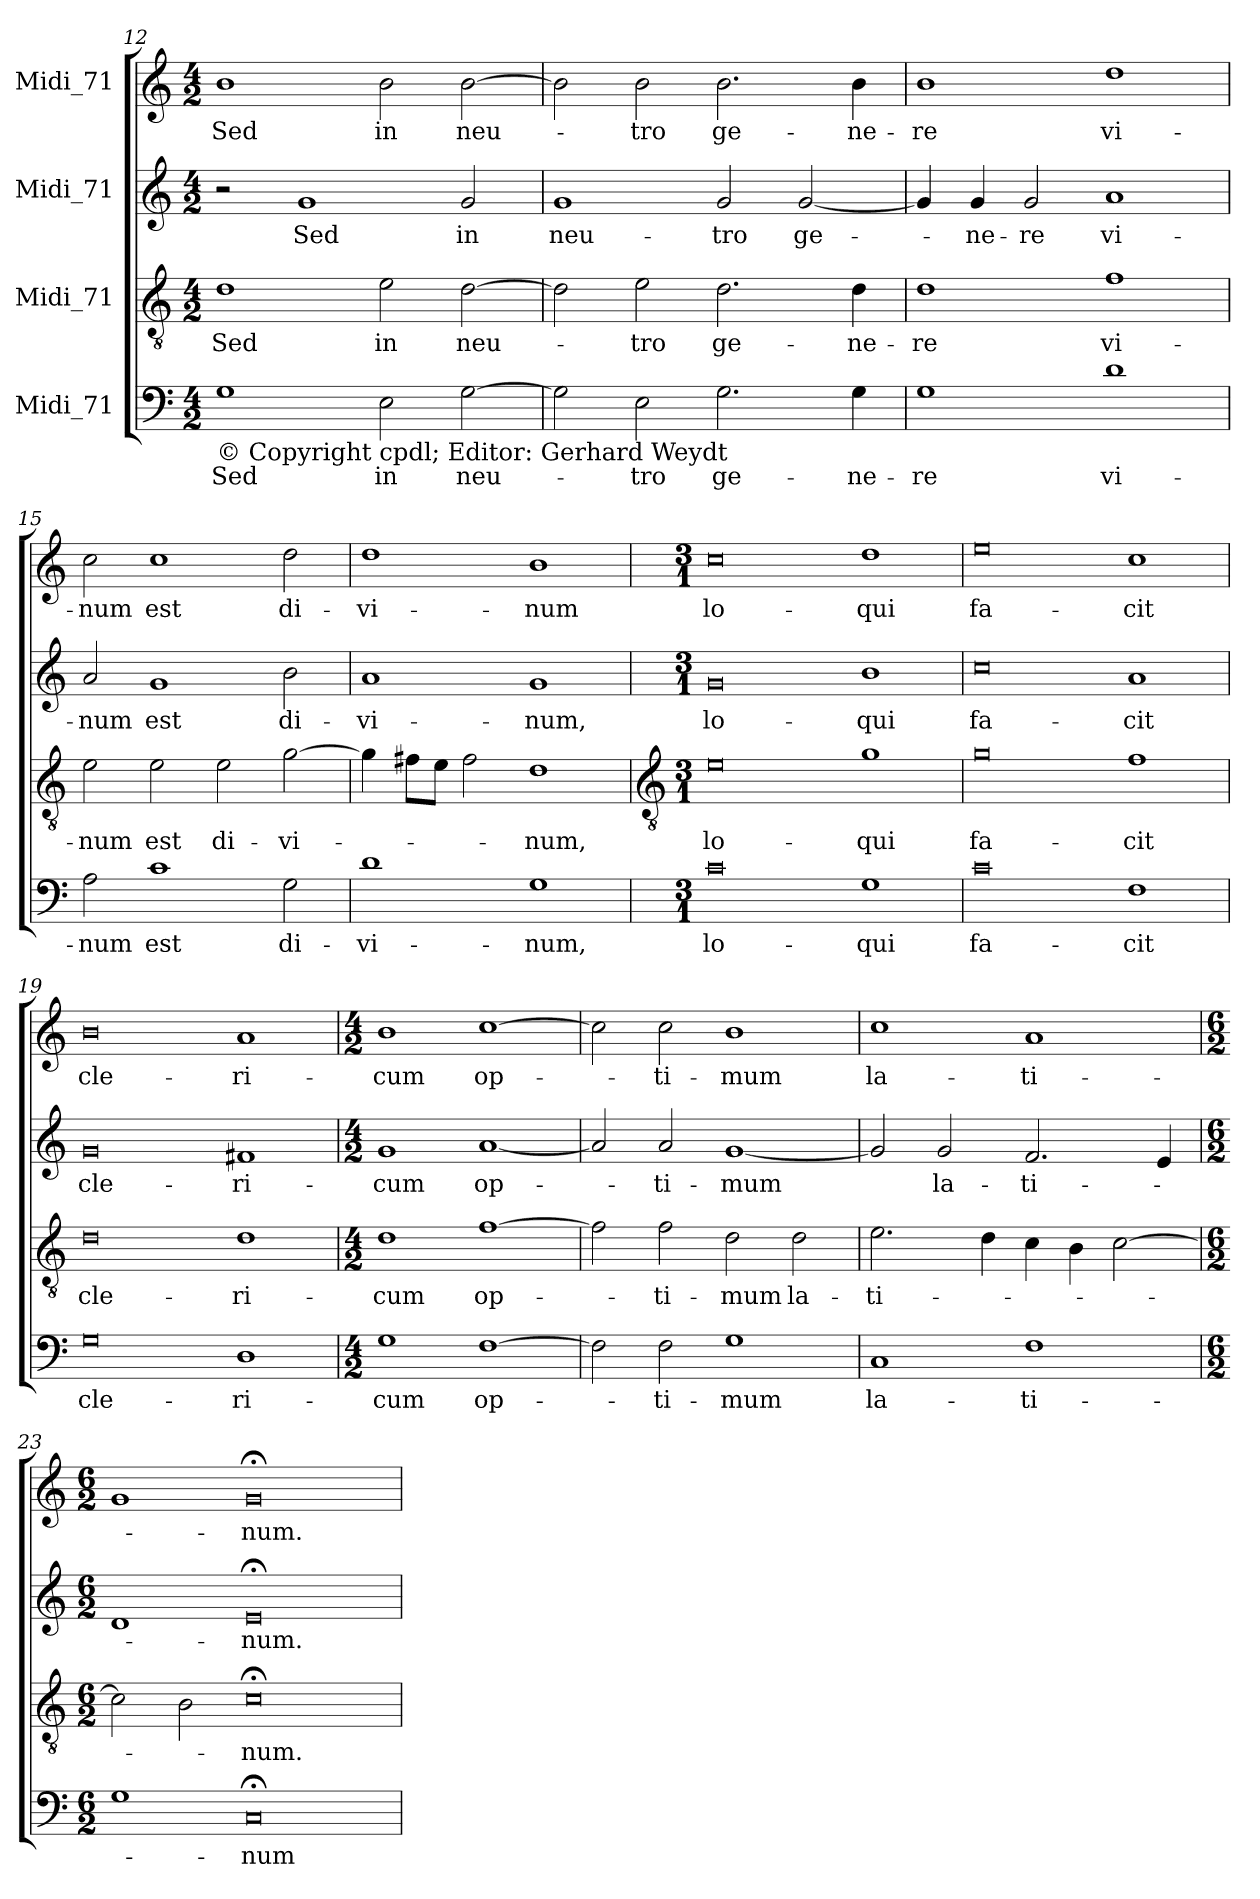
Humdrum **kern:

**kern	**text	**kern	**text	**kern	**text	**kern	**text
*part4	*part4	*part3	*part3	*part2	*part2	*part1	*part1
*staff4	*staff4	*staff3	*staff3	*staff2	*staff2	*staff1	*staff1
*I"Midi_71	*	*I"Midi_71	*	*I"Midi_71	*	*I"Midi_71	*
!!LO:LB:g=z
*clefF4	*	*clefGv2	*	*clefG2	*	*clefG2	*
*k[]	*	*k[]	*	*k[]	*	*k[]	*
*C:	*	*C:	*	*C:	*	*C:	*
*M4/2	*	*M4/2	*	*M4/2	*	*M4/2	*
=12	=12	=12	=12	=12	=12	=12	=12
!LO:TX:b:t=© Copyright cpdl; Editor&colon; Gerhard Weydt	!	!	!	!	!	!	!
!	!LO:LY:b	!	!LO:LY:b	!	!	!	!LO:LY:b
1G	Sed	1d	Sed	2r	.	1b	Sed
!	!	!	!	!	!LO:LY:b	!	!
.	.	.	.	1g	Sed	.	.
!	!LO:LY:b	!	!LO:LY:b	!	!	!	!LO:LY:b
2E	in	2e	in	.	.	2b	in
!	!LO:LY:b	!	!LO:LY:b	!	!LO:LY:b	!	!LO:LY:b
[2G	neu-	[2d	neu-	2g	in	[2b	neu-
=13	=13	=13	=13	=13	=13	=13	=13
!	!	!	!	!	!LO:LY:b	!	!
2G]	.	2d]	.	1g	neu-	2b]	.
!	!LO:LY:b	!	!LO:LY:b	!	!	!	!LO:LY:b
2E	-tro	2e	-tro	.	.	2b	-tro
!	!LO:LY:b	!	!LO:LY:b	!	!LO:LY:b	!	!LO:LY:b
2.G	ge-	2.d	ge-	2g	-tro	2.b	ge-
!	!	!	!	!	!LO:LY:b	!	!
.	.	.	.	[2g	ge-	.	.
!	!LO:LY:b	!	!LO:LY:b	!	!	!	!LO:LY:b
4G	-ne-	4d	-ne-	.	.	4b	-ne-
=14	=14	=14	=14	=14	=14	=14	=14
!	!LO:LY:b	!	!LO:LY:b	!	!	!	!LO:LY:b
1G	-re	1d	-re	4g]	.	1b	-re
!	!	!	!	!	!LO:LY:b	!	!
.	.	.	.	4g	-ne-	.	.
!	!	!	!	!	!LO:LY:b	!	!
.	.	.	.	2g	-re	.	.
!	!LO:LY:b	!	!LO:LY:b	!	!LO:LY:b	!	!LO:LY:b
1d	vi-	1f	vi-	1a	vi-	1dd	vi-
=15	=15	=15	=15	=15	=15	=15	=15
!	!LO:LY:b	!	!LO:LY:b	!	!LO:LY:b	!	!LO:LY:b
2A	-num	2e	-num	2a	-num	2cc	-num
!	!LO:LY:b	!	!LO:LY:b	!	!LO:LY:b	!	!LO:LY:b
1c	est	2e	est	1g	est	1cc	est
!	!	!	!LO:LY:b	!	!	!	!
.	.	2e	di-	.	.	.	.
!	!LO:LY:b	!	!LO:LY:b	!	!LO:LY:b	!	!LO:LY:b
2G	di-	[2g	-vi-	2b	di-	2dd	di-
=16	=16	=16	=16	=16	=16	=16	=16
!	!LO:LY:b	!	!	!	!LO:LY:b	!	!LO:LY:b
1d	-vi-	4g]	.	1a	-vi-	1dd	-vi-
.	.	8f#L	.	.	.	.	.
.	.	8eJ	.	.	.	.	.
.	.	2f#	.	.	.	.	.
!	!LO:LY:b	!	!LO:LY:b	!	!LO:LY:b	!	!LO:LY:b
1G	-num,	1d	-num,	1g	-num,	1b	-num
!!LO:LB:g=z
=17	=17	=17	=17	=17	=17	=17	=17
*	*	*clefGv2	*	*	*	*	*
*M3/1	*	*M3/1	*	*M3/1	*	*M3/1	*
!	!LO:LY:b	!	!LO:LY:b	!	!LO:LY:b	!	!LO:LY:b
0c	lo-	0e	lo-	0g	lo-	0cc	lo-
!	!LO:LY:b	!	!LO:LY:b	!	!LO:LY:b	!	!LO:LY:b
1G	-qui	1g	-qui	1b	-qui	1dd	-qui
=18	=18	=18	=18	=18	=18	=18	=18
!	!LO:LY:b	!	!LO:LY:b	!	!LO:LY:b	!	!LO:LY:b
0c	fa-	0g	fa-	0cc	fa-	0ee	fa-
!	!LO:LY:b	!	!LO:LY:b	!	!LO:LY:b	!	!LO:LY:b
1F	-cit	1f	-cit	1a	-cit	1cc	-cit
=19	=19	=19	=19	=19	=19	=19	=19
!	!LO:LY:b	!	!LO:LY:b	!	!LO:LY:b	!	!LO:LY:b
0G	cle-	0d	cle-	0g	cle-	0b	cle-
!	!LO:LY:b	!	!LO:LY:b	!	!LO:LY:b	!	!LO:LY:b
1D	-ri-	1d	-ri-	1f#X	-ri-	1a	-ri-
=20	=20	=20	=20	=20	=20	=20	=20
*M4/2	*	*M4/2	*	*M4/2	*	*M4/2	*
!	!LO:LY:b	!	!LO:LY:b	!	!LO:LY:b	!	!LO:LY:b
1G	-cum	1d	-cum	1g	-cum	1b	-cum
!	!LO:LY:b	!	!LO:LY:b	!	!LO:LY:b	!	!LO:LY:b
[1F	op-	[1f	op-	[1a	op-	[1cc	op-
=21	=21	=21	=21	=21	=21	=21	=21
2F]	.	2f]	.	2a]	.	2cc]	.
!	!LO:LY:b	!	!LO:LY:b	!	!LO:LY:b	!	!LO:LY:b
2F	-ti-	2f	-ti-	2a	-ti-	2cc	-ti-
!	!LO:LY:b	!	!LO:LY:b	!	!LO:LY:b	!	!LO:LY:b
1G	-mum	2d	-mum	[1g	-mum	1b	-mum
!	!	!	!LO:LY:b	!	!	!	!
.	.	2d	la-	.	.	.	.
=22	=22	=22	=22	=22	=22	=22	=22
!	!LO:LY:b	!	!LO:LY:b	!	!	!	!LO:LY:b
1C	la-	2.e	-ti-	2g]	.	1cc	la-
!	!	!	!	!	!LO:LY:b	!	!
.	.	.	.	2g	la-	.	.
.	.	4d	.	.	.	.	.
!	!LO:LY:b	!	!	!	!LO:LY:b	!	!LO:LY:b
1F	-ti-	4c	.	2.f	-ti-	1a	-ti-
.	.	4B	.	.	.	.	.
.	.	[2c	.	.	.	.	.
.	.	.	.	4e	.	.	.
=23	=23	=23	=23	=23	=23	=23	=23
*M6/2	*	*M6/2	*	*M6/2	*	*M6/2	*
1G	.	2c]	.	1d	.	1g	.
.	.	2B	.	.	.	.	.
!	!LO:LY:b	!	!LO:LY:b	!	!LO:LY:b	!	!LO:LY:b
0C;<	-num	0c;<	-num.	0e;<	-num.	0g;<	-num.
=	=	=	=	=	=	=	=
*-	*-	*-	*-	*-	*-	*-	*-
